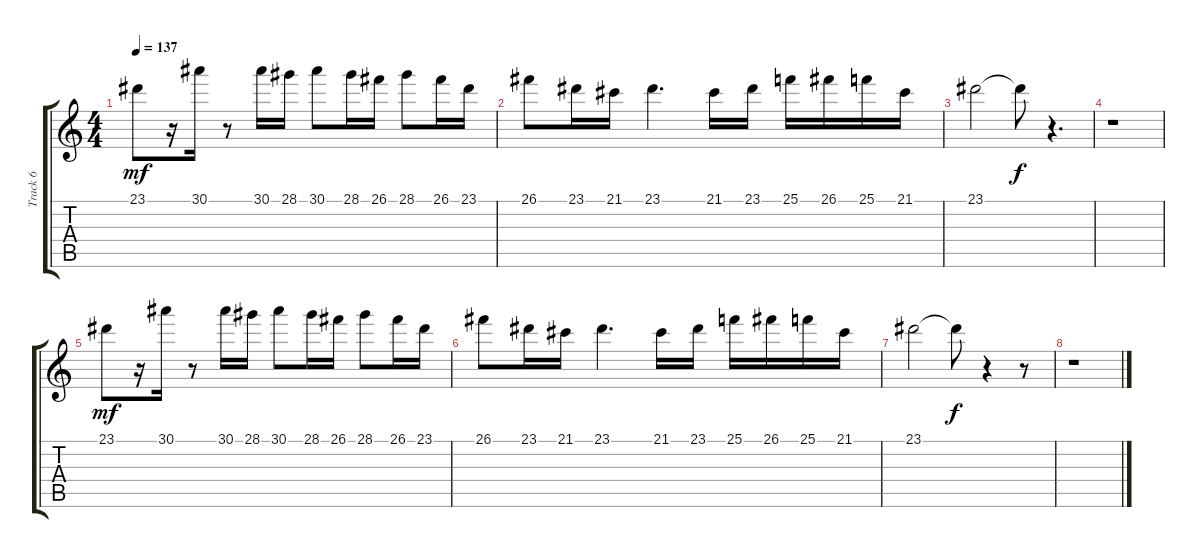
\track ("Track 6" "Track 6") {instrument rockorgan}
\staff {score tabs}
\tuning (E4 B3 G3 D3 A2 E2) {hide}
\ts (4 4)
\tempo 137
\clef g2
\ks c
23.1.8{dy mf} r.16 30.1.16 r.8 30.1.16 28.1.16 30.1.8 28.1.16 26.1.16 28.1.8 26.1.16 23.1.16 |
26.1.8 23.1.16 21.1.16 23.1.4{d} 21.1.16 23.1.16 25.1.16 26.1.16 25.1.16 21.1.16 |
23.1.2 23.1{t}.8{dy f} r.4{d} |
r.1 |
23.1.8{dy mf} r.16 30.1.16 r.8 30.1.16 28.1.16 30.1.8 28.1.16 26.1.16 28.1.8 26.1.16 23.1.16 |
26.1.8 23.1.16 21.1.16 23.1.4{d} 21.1.16 23.1.16 25.1.16 26.1.16 25.1.16 21.1.16 |
23.1.2 23.1{t}.8{dy f} r.4 r.8 |
r.1
